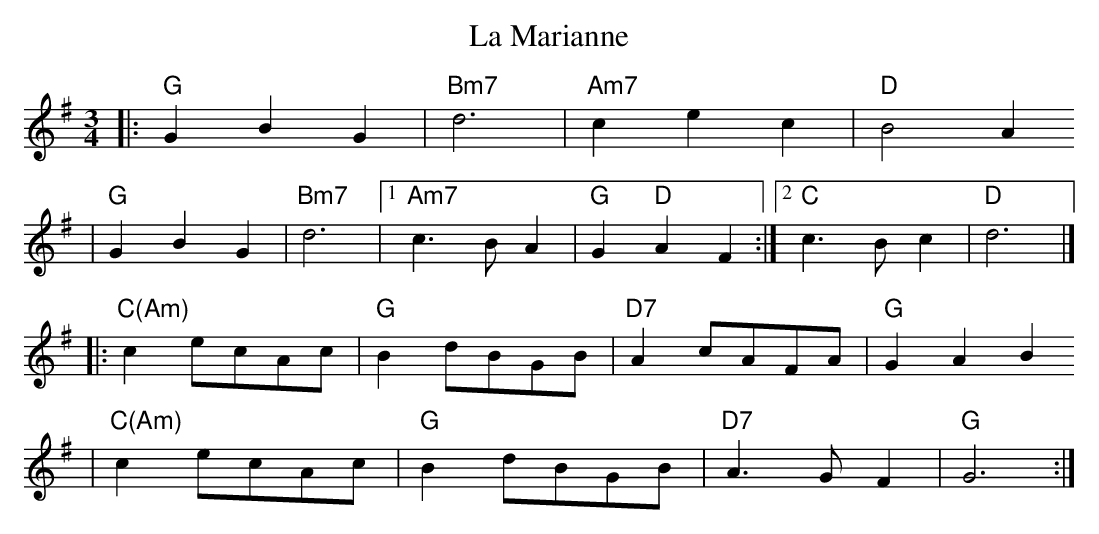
X:1
T: La Marianne
M: 3/4
L: 1/8
K: G
|: "G"G2B2G2 | "Bm7"d6 |   "Am7"c2e2c2 |"D"B4A2
|  "G"G2B2G2 | "Bm7"d6 |1 "Am7"c3BA2 | "G"G2"D"A2F2  :|2 "C"c3Bc2 | "D"d6 |]
|: "C(Am)"c2ecAc | "G"B2dBGB | "D7"A2cAFA |  "G"G2A2B2
|  "C(Am)"c2ecAc | "G"B2dBGB | "D7"A3GF2 |  "G"G6 :|
